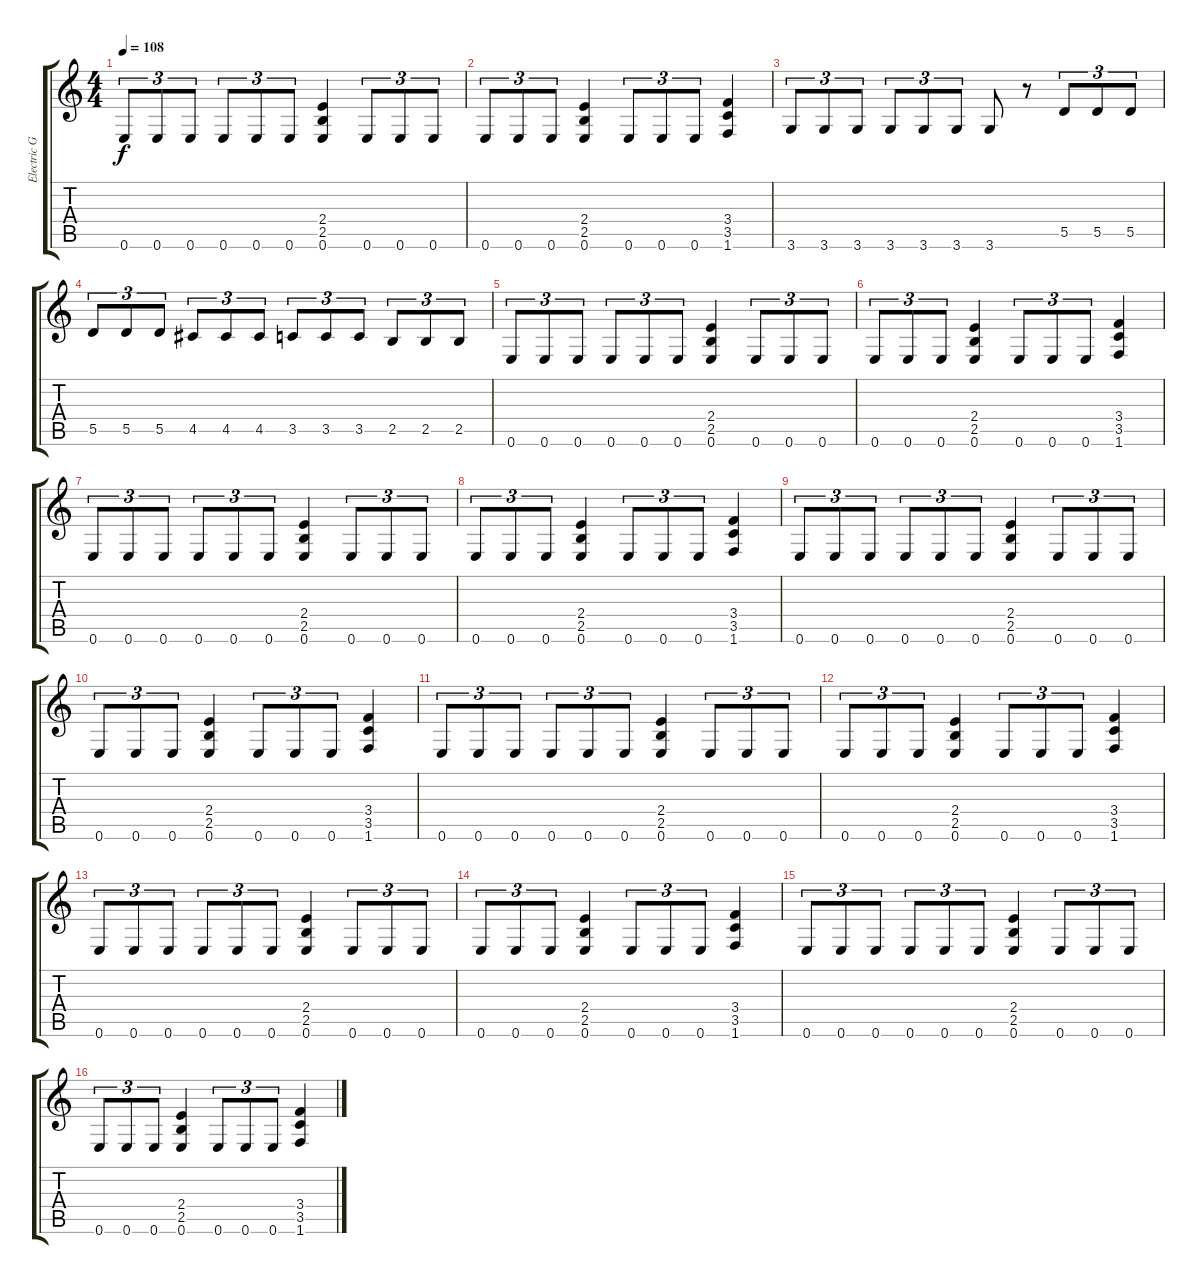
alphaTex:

\track ("Electric Guitar 4 and 2" "Electric G") {instrument electricguitarclean}
\staff {score tabs}
\tuning (E4 B3 G3 D3 A2 E2) {hide}
\ts (4 4)
\tempo 108
\clef g2
\ks c
0.6.8{tu (3 2) dy f} 0.6.8{tu (3 2)} 0.6.8{tu (3 2)} 0.6.8{tu (3 2)} 0.6.8{tu (3 2)} 0.6.8{tu (3 2)} (2.4 2.5 0.6).4 0.6.8{tu (3 2)} 0.6.8{tu (3 2)} 0.6.8{tu (3 2)} |
0.6.8{tu (3 2)} 0.6.8{tu (3 2)} 0.6.8{tu (3 2)} (2.4 2.5 0.6).4 0.6.8{tu (3 2)} 0.6.8{tu (3 2)} 0.6.8{tu (3 2)} (3.4 3.5 1.6).4 |
3.6.8{tu (3 2)} 3.6.8{tu (3 2)} 3.6.8{tu (3 2)} 3.6.8{tu (3 2)} 3.6.8{tu (3 2)} 3.6.8{tu (3 2)} 3.6.8 r.8 5.5.8{tu (3 2)} 5.5.8{tu (3 2)} 5.5.8{tu (3 2)} |
5.5.8{tu (3 2)} 5.5.8{tu (3 2)} 5.5.8{tu (3 2)} 4.5.8{tu (3 2)} 4.5.8{tu (3 2)} 4.5.8{tu (3 2)} 3.5.8{tu (3 2)} 3.5.8{tu (3 2)} 3.5.8{tu (3 2)} 2.5.8{tu (3 2)} 2.5.8{tu (3 2)} 2.5.8{tu (3 2)} |
0.6.8{tu (3 2) volume 16 instrument distortionguitar} 0.6.8{tu (3 2)} 0.6.8{tu (3 2)} 0.6.8{tu (3 2)} 0.6.8{tu (3 2)} 0.6.8{tu (3 2)} (2.4 2.5 0.6).4 0.6.8{tu (3 2)} 0.6.8{tu (3 2)} 0.6.8{tu (3 2)} |
0.6.8{tu (3 2)} 0.6.8{tu (3 2)} 0.6.8{tu (3 2)} (2.4 2.5 0.6).4 0.6.8{tu (3 2)} 0.6.8{tu (3 2)} 0.6.8{tu (3 2)} (3.4 3.5 1.6).4 |
0.6.8{tu (3 2)} 0.6.8{tu (3 2)} 0.6.8{tu (3 2)} 0.6.8{tu (3 2)} 0.6.8{tu (3 2)} 0.6.8{tu (3 2)} (2.4 2.5 0.6).4 0.6.8{tu (3 2)} 0.6.8{tu (3 2)} 0.6.8{tu (3 2)} |
0.6.8{tu (3 2)} 0.6.8{tu (3 2)} 0.6.8{tu (3 2)} (2.4 2.5 0.6).4 0.6.8{tu (3 2)} 0.6.8{tu (3 2)} 0.6.8{tu (3 2)} (3.4 3.5 1.6).4 |
0.6.8{tu (3 2)} 0.6.8{tu (3 2)} 0.6.8{tu (3 2)} 0.6.8{tu (3 2)} 0.6.8{tu (3 2)} 0.6.8{tu (3 2)} (2.4 2.5 0.6).4 0.6.8{tu (3 2)} 0.6.8{tu (3 2)} 0.6.8{tu (3 2)} |
0.6.8{tu (3 2)} 0.6.8{tu (3 2)} 0.6.8{tu (3 2)} (2.4 2.5 0.6).4 0.6.8{tu (3 2)} 0.6.8{tu (3 2)} 0.6.8{tu (3 2)} (3.4 3.5 1.6).4 |
0.6.8{tu (3 2)} 0.6.8{tu (3 2)} 0.6.8{tu (3 2)} 0.6.8{tu (3 2)} 0.6.8{tu (3 2)} 0.6.8{tu (3 2)} (2.4 2.5 0.6).4 0.6.8{tu (3 2)} 0.6.8{tu (3 2)} 0.6.8{tu (3 2)} |
0.6.8{tu (3 2)} 0.6.8{tu (3 2)} 0.6.8{tu (3 2)} (2.4 2.5 0.6).4 0.6.8{tu (3 2)} 0.6.8{tu (3 2)} 0.6.8{tu (3 2)} (3.4 3.5 1.6).4 |
0.6.8{tu (3 2)} 0.6.8{tu (3 2)} 0.6.8{tu (3 2)} 0.6.8{tu (3 2)} 0.6.8{tu (3 2)} 0.6.8{tu (3 2)} (2.4 2.5 0.6).4 0.6.8{tu (3 2)} 0.6.8{tu (3 2)} 0.6.8{tu (3 2)} |
0.6.8{tu (3 2)} 0.6.8{tu (3 2)} 0.6.8{tu (3 2)} (2.4 2.5 0.6).4 0.6.8{tu (3 2)} 0.6.8{tu (3 2)} 0.6.8{tu (3 2)} (3.4 3.5 1.6).4 |
0.6.8{tu (3 2)} 0.6.8{tu (3 2)} 0.6.8{tu (3 2)} 0.6.8{tu (3 2)} 0.6.8{tu (3 2)} 0.6.8{tu (3 2)} (2.4 2.5 0.6).4 0.6.8{tu (3 2)} 0.6.8{tu (3 2)} 0.6.8{tu (3 2)} |
0.6.8{tu (3 2)} 0.6.8{tu (3 2)} 0.6.8{tu (3 2)} (2.4 2.5 0.6).4 0.6.8{tu (3 2)} 0.6.8{tu (3 2)} 0.6.8{tu (3 2)} (3.4 3.5 1.6).4
